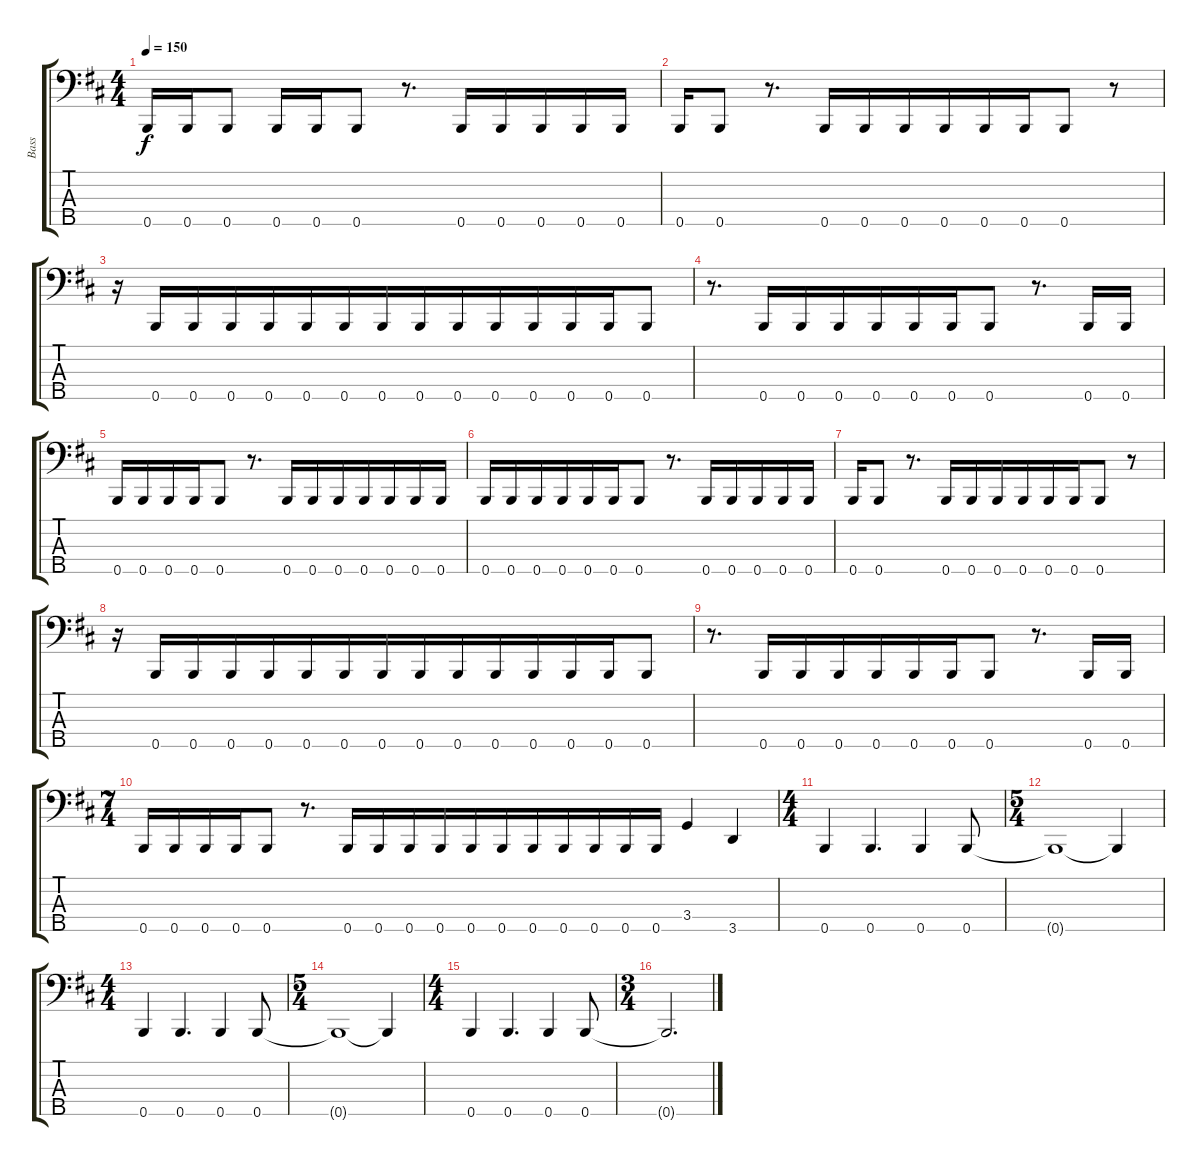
\track ("Bass" "Bass") {instrument electricbasspick}
\staff {score tabs}
\tuning (G2 D2 A1 E1 B0) {hide}
\ts (4 4)
\tempo 150
\clef f4
\ks bminor
0.5.16{dy f} 0.5.16 0.5.8{beam split} 0.5.16 0.5.16 0.5.8 r.8{d} 0.5.16{beam merge} 0.5.16 0.5.16 0.5.16 0.5.16 |
0.5.16 0.5.8 r.8{d} 0.5.16 0.5.16{beam merge} 0.5.16 0.5.16 0.5.16 0.5.16{beam merge} 0.5.8 r.8 |
r.16 0.5.16 0.5.16 0.5.16{beam merge} 0.5.16 0.5.16 0.5.16 0.5.16{beam merge} 0.5.16 0.5.16 0.5.16 0.5.16{beam merge} 0.5.16 0.5.16 0.5.8 |
r.8{d} 0.5.16{beam merge} 0.5.16 0.5.16 0.5.16 0.5.16{beam merge} 0.5.16 0.5.8 r.8{d} 0.5.16 0.5.16 |
0.5.16 0.5.16 0.5.16 0.5.16{beam merge} 0.5.8 r.8{d} 0.5.16 0.5.16 0.5.16{beam merge} 0.5.16 0.5.16 0.5.16 0.5.16 |
0.5.16 0.5.16 0.5.16 0.5.16{beam merge} 0.5.16 0.5.16 0.5.8 r.8{d} 0.5.16{beam merge} 0.5.16 0.5.16 0.5.16 0.5.16 |
0.5.16 0.5.8 r.8{d} 0.5.16 0.5.16{beam merge} 0.5.16 0.5.16 0.5.16 0.5.16{beam merge} 0.5.8 r.8 |
r.16 0.5.16 0.5.16 0.5.16{beam merge} 0.5.16 0.5.16 0.5.16 0.5.16{beam merge} 0.5.16 0.5.16 0.5.16 0.5.16{beam merge} 0.5.16 0.5.16 0.5.8 |
r.8{d} 0.5.16{beam merge} 0.5.16 0.5.16 0.5.16 0.5.16{beam merge} 0.5.16 0.5.8 r.8{d} 0.5.16 0.5.16 |
\ts (7 4)
0.5.16 0.5.16 0.5.16 0.5.16{beam merge} 0.5.8 r.8{d} 0.5.16 0.5.16 0.5.16{beam merge} 0.5.16 0.5.16 0.5.16 0.5.16{beam merge} 0.5.16 0.5.16 0.5.16 0.5.16 3.4.4 3.5.4 |
\ts (4 4)
0.5.4 0.5.4{d} 0.5.4 0.5.8 |
\ts (5 4)
0.5{t}.1 0.5{t}.4 |
\ts (4 4)
0.5.4 0.5.4{d} 0.5.4 0.5.8 |
\ts (5 4)
0.5{t}.1 0.5{t}.4 |
\ts (4 4)
0.5.4 0.5.4{d} 0.5.4 0.5.8 |
\ts (3 4)
0.5{t}.2{d}
